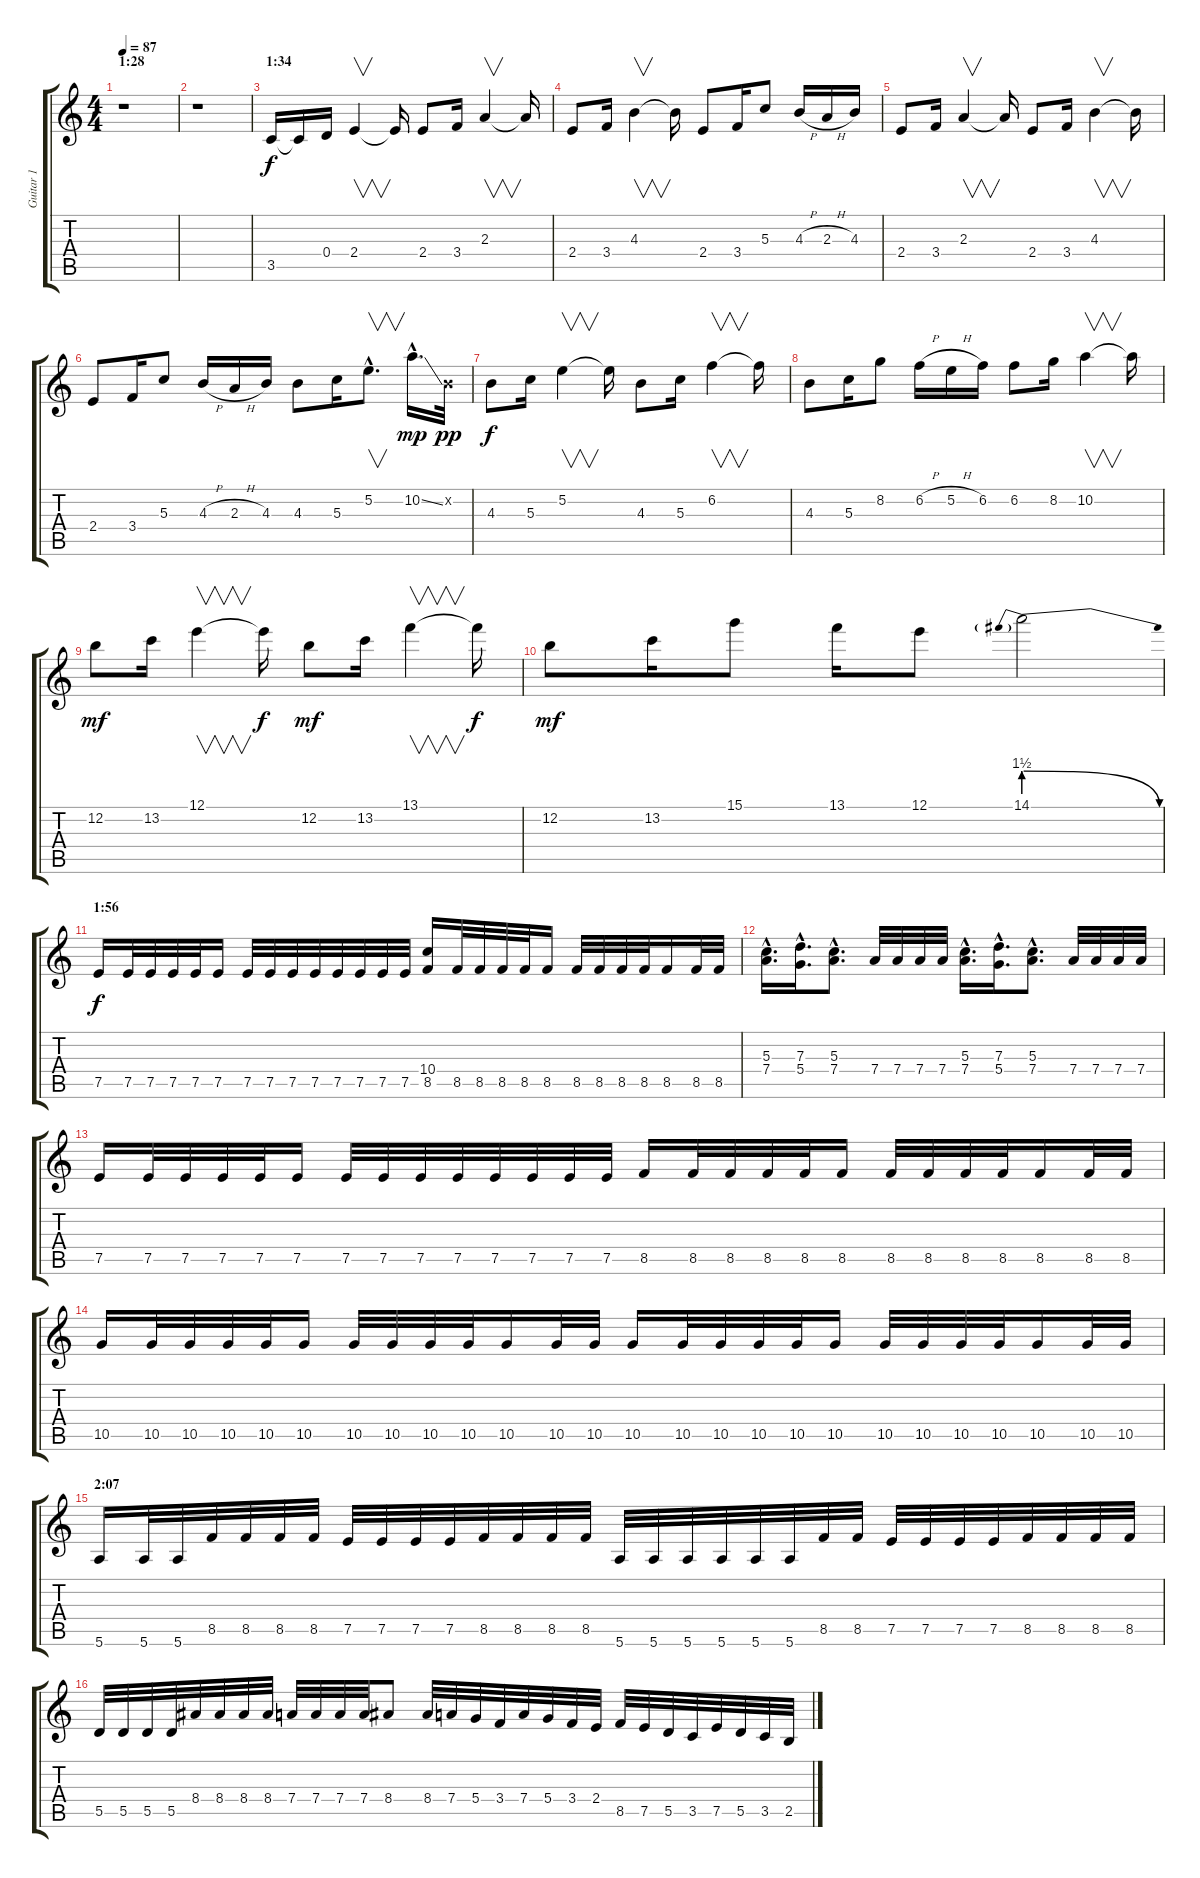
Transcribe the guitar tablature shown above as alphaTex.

\track ("Guitar 1" "Guitar 1") {instrument distortionguitar}
\staff {score tabs}
\tuning (E4 B3 G3 D3 A2 E2) {hide}
\ts (4 4)
\section ("" "1:28")
\tempo 87
\clef g2
\ks c
r.1{dy mp} |
r.1 |
\section ("" "1:34")
3.5.16{dy f} 3.5{t}.16 0.4.16 2.4.4{v} 2.4{t}.16 2.4.8 3.4.16 2.3.4{v} 2.3{t}.16 |
2.4.8 3.4.16 4.3.4{v} 4.3{t}.16 2.4.8 3.4.16 5.3.8 4.3{h}.16 2.3{h}.16 4.3.16 |
2.4.8 3.4.16 2.3.4{v} 2.3{t}.16 2.4.8 3.4.16 4.3.4{v} 4.3{t}.16 |
2.4.8 3.4.16 5.3.8 4.3{h}.16 2.3{h}.16 4.3.16 4.3.8 5.3.16 5.2{hac}.8{v d} 10.2{ss hac}.16{d dy mp} 0.2{x}.32{dy pp} |
4.3.8{dy f} 5.3.16 5.2.4{v} 5.2{t}.16 4.3.8 5.3.16 6.2.4{v} 6.2{t}.16 |
4.3.8 5.3.16 8.2.8 6.2{h}.16 5.2{h}.16 6.2.16 6.2.8 8.2.16 10.2.4{v} 10.2{t}.16 |
12.2.8{dy mf} 13.2.16 12.1.4{v} 12.1{t}.16{dy f} 12.2.8{dy mf} 13.2.16 13.1.4{v} 13.1{t}.16{dy f} |
12.2.8{dy mf} 13.2.16 15.1.8 13.1.16 12.1.8 14.1{be (prebendrelease 0 6 60 0)}.2 |
\section ("" "1:56")
7.5.16{dy f} 7.5.32 7.5.32 7.5.32 7.5.32 7.5.16 7.5.32 7.5.32 7.5.32 7.5.32 7.5.32 7.5.32 7.5.32 7.5.32 (10.4 8.5).16 8.5.32 8.5.32 8.5.32 8.5.32 8.5.16 8.5.32 8.5.32 8.5.32 8.5.32 8.5.16 8.5.32 8.5.32 |
(5.3{hac} 7.4{hac}).16{d} (7.3{hac} 5.4{hac}).16{d} (5.3{hac} 7.4{hac}).8{d} 7.4.32 7.4.32 7.4.32 7.4.32 (5.3{hac} 7.4{hac}).16{d} (7.3{hac} 5.4{hac}).16{d} (5.3{hac} 7.4{hac}).8{d} 7.4.32 7.4.32 7.4.32 7.4.32 |
7.5.16 7.5.32 7.5.32 7.5.32 7.5.32 7.5.16 7.5.32 7.5.32 7.5.32 7.5.32 7.5.32 7.5.32 7.5.32 7.5.32 8.5.16 8.5.32 8.5.32 8.5.32 8.5.32 8.5.16 8.5.32 8.5.32 8.5.32 8.5.32 8.5.16 8.5.32 8.5.32 |
10.5.16 10.5.32 10.5.32 10.5.32 10.5.32 10.5.16 10.5.32 10.5.32 10.5.32 10.5.32 10.5.16 10.5.32 10.5.32 10.5.16 10.5.32 10.5.32 10.5.32 10.5.32 10.5.16 10.5.32 10.5.32 10.5.32 10.5.32 10.5.16 10.5.32 10.5.32 |
\section ("" "2:07")
5.6.16 5.6.32 5.6.32 8.5.32 8.5.32 8.5.32 8.5.32 7.5.32 7.5.32 7.5.32 7.5.32 8.5.32 8.5.32 8.5.32 8.5.32 5.6.32 5.6.32 5.6.32 5.6.32 5.6.32 5.6.32 8.5.32 8.5.32 7.5.32 7.5.32 7.5.32 7.5.32 8.5.32 8.5.32 8.5.32 8.5.32 |
5.5.32 5.5.32 5.5.32 5.5.32 8.4.32 8.4.32 8.4.32 8.4.32 7.4.32 7.4.32 7.4.32 7.4.32 8.4.8 8.4.32 7.4.32 5.4.32 3.4.32 7.4.32 5.4.32 3.4.32 2.4.32 8.5.32 7.5.32 5.5.32 3.5.32 7.5.32 5.5.32 3.5.32 2.5.32
